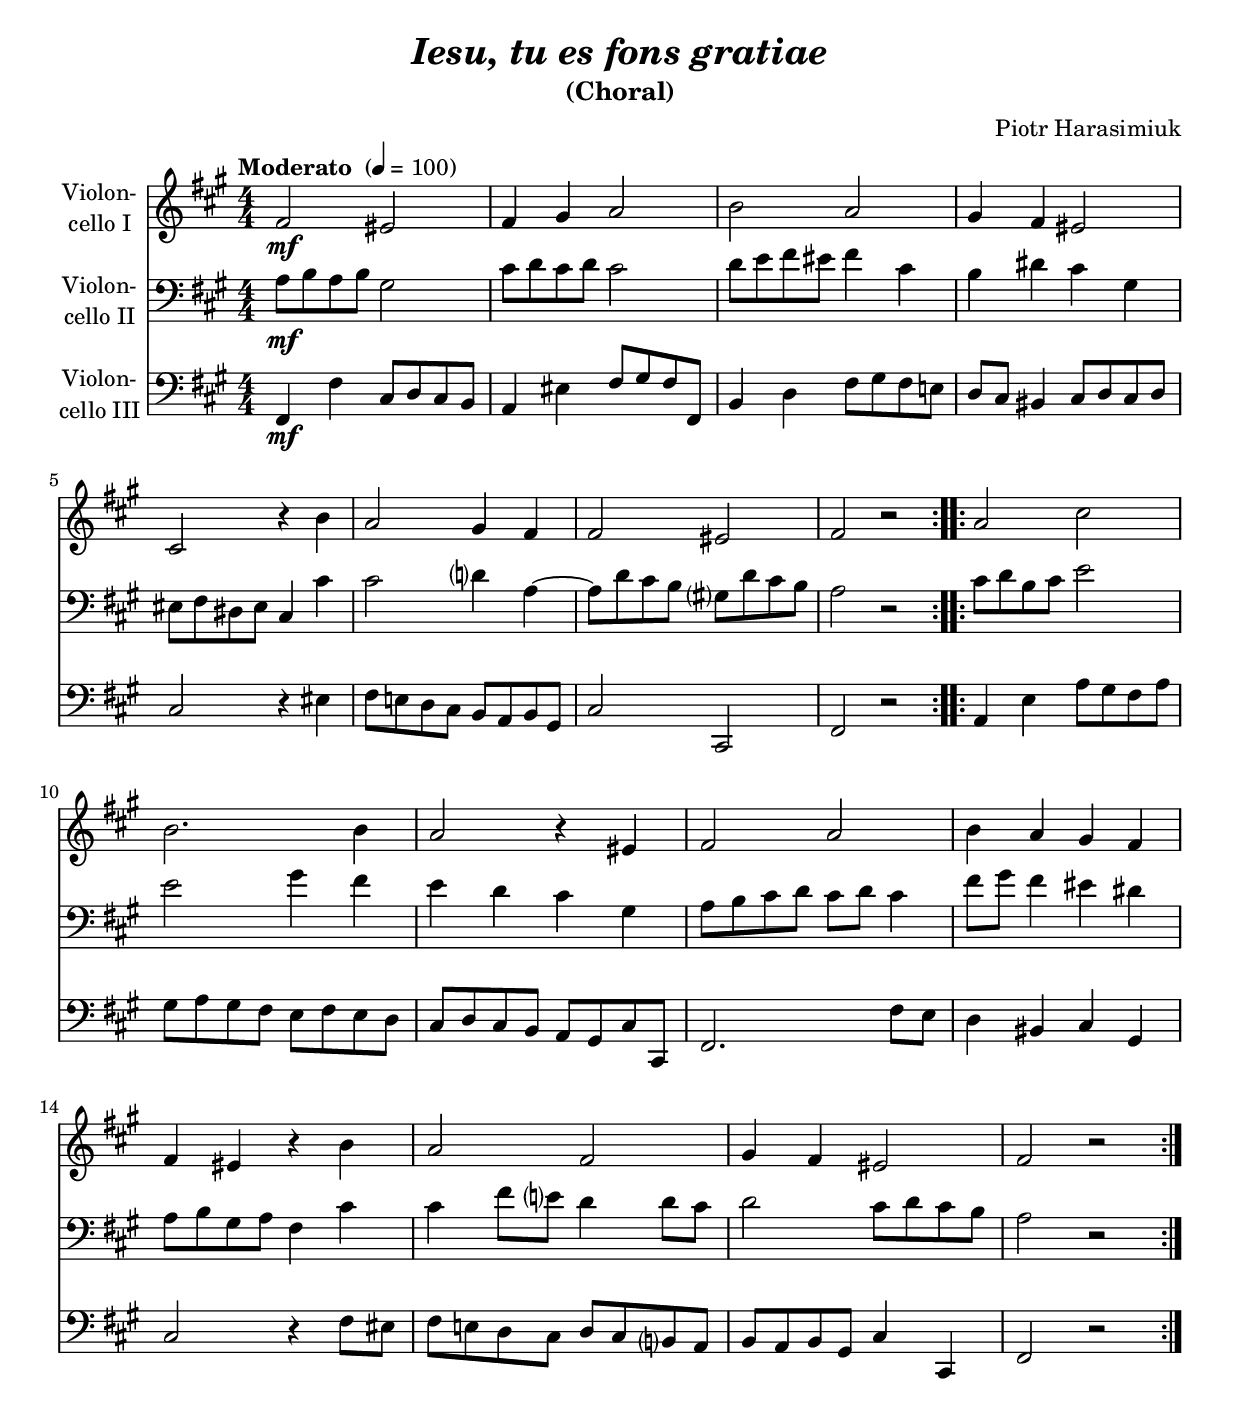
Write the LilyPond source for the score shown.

\version "2.14.2"
\include "deutsch.ly"

#(set-global-staff-size 20)

\header {
  title     = \markup \bold \italic "Iesu, tu es fons gratiae"
  subtitle  = "(Choral)"
  composer  = "Piotr Harasimiuk"
%  arranger  = ""
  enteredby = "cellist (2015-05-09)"
%  piece     = "()"
}

voiceconsts = {
  \key g \minor
  \time 4/4
  \clef "bass"
  \tempo "Moderato " 4=100
  \numericTimeSignature
  \compressFullBarRests
  %\set tupletSpannerDuration = #(ly:make-moment 1 4)
}

mist = "string ensemble 1"
miba = "drawbar organ"

va = \relative c'' {
  \voiceconsts
  \clef "treble"

  \repeat volta 2 {
    g2\mf fis
    g4 a b2
    c b
    a4 g fis2

    d r4 c'
    b2 a4 g
    g2 fis
    g r
  }
  \repeat volta 2 {
    b2 d
    c2. c4
    b2 r4 fis
    g2 b
    c4 b a g

    g fis r c'
    b2 g
    a4 g fis2
    g r
  }
}

vb = \relative c' {
  \voiceconsts

  \repeat volta 2 {
    b8\mf c b c a2
    d8 es d es d2
    es8 f g fis g4 d
    c e d a

    fis8 g e fis d4 d'
    d2 es?4 b~
    b8 es d c a? es'd c
    b2 r
  }
  \repeat volta 2 {
    d8 es c d f2
    f a4 g
    f es d a
    b8 c d es d es d4
    g8 a g4 fis e

    b8 c a b g4 d'
    d g8 f? es4 es8 d
    es2 d8 es d c
    b2 r
  }
}

vc = \relative c {
  \voiceconsts

  \repeat volta 2 {
    g4\mf g' d8 es d c
    b4 fis' g8 a g g,
    c4 es g8 a g f!
    es d cis4 d8 es d es

    d2 r4 fis
    g8 f! es d c b c a
    d2 d,
    g r
  }
  \repeat volta 2 {
    b4 f' b8 a g b
    a b a g f g f es
    d es d c b a d d,
    g2. g'8 f
    es4 cis d a

    d2 r4 g8 fis
    g f! es d es d c? b
    c b c a d4 d,
    g2 r
  }
}


music = <<
      \new Staff {
        \set Staff.midiInstrument = \mist
        \set Staff.instrumentName = \markup \center-column { "Violon-" "cello I"}
        \transpose g fis { \va }
      }

      \new Staff {
        \set Staff.midiInstrument = \miba
        \set Staff.instrumentName = \markup \center-column { "Violon-" "cello II"}
        \transpose g fis { \vb }
      }

      \new Staff {
        \set Staff.midiInstrument = \miba
        \set Staff.instrumentName = \markup \center-column { "Violon-" "cello III"}
        \transpose g fis { \vc }
      }
>>

\book {
  \score {
   \music
    \layout {}
  }

  \score {
    \unfoldRepeats \music

    \midi {
      \context {
        \Score
      }
    }
  }
}
